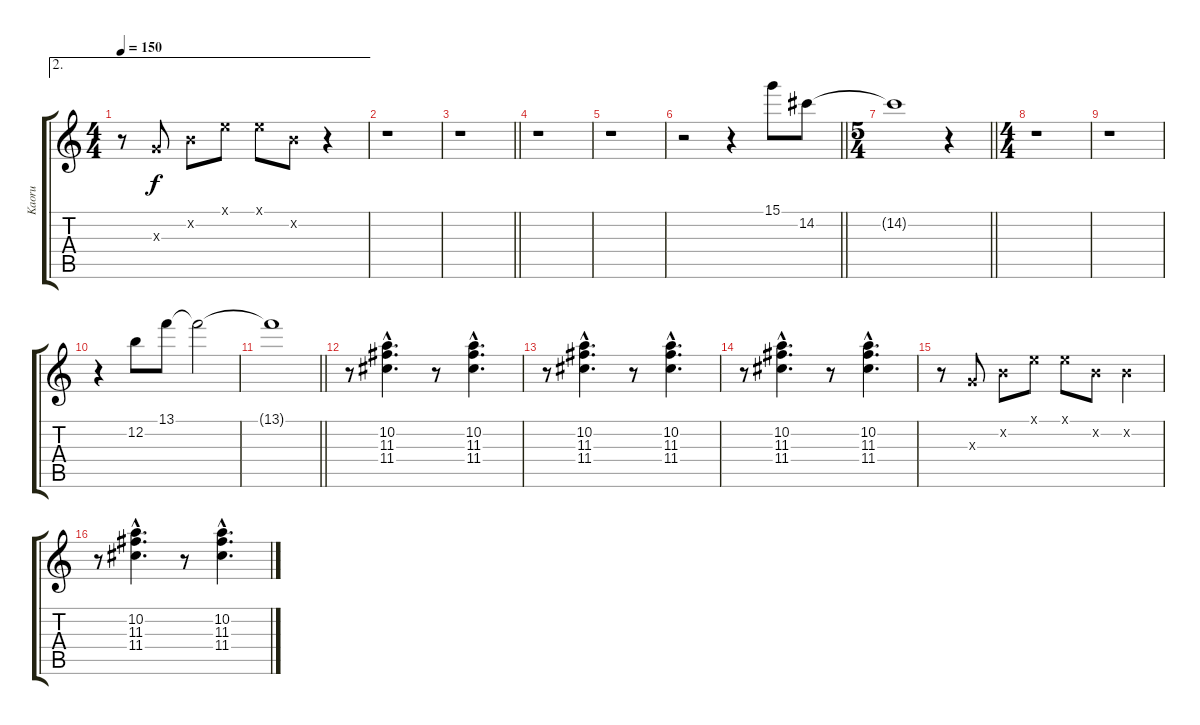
\track ("Kaoru" "Kaoru") {instrument distortionguitar}
\staff {score tabs}
\tuning (E4 B3 G3 D3 A2 E2) {hide}
\ae 2
\ts (4 4)
\tempo 150
\clef g2
\ks c
r.8{dy f} 0.3{x}.8 0.2{x}.8 0.1{x}.8 0.1{x}.8 0.2{x}.8 r.4 |
r.1 |
\barLineRight lightlight
r.1 |
r.1 |
r.1 |
\barLineRight lightlight
r.2 r.4 15.1.8 14.2.8 |
\ts (5 4)
\barLineRight lightlight
14.2{t}.1 r.4 |
\ts (4 4)
r.1 |
r.1 |
r.4 12.2.8 13.1.8 13.1{t}.2 |
\barLineRight lightlight
13.1{t}.1 |
r.8 (10.2{hac} 11.3{hac} 11.4{hac}).4{d} r.8 (10.2{hac} 11.3{hac} 11.4{hac}).4{d} |
r.8 (10.2{hac} 11.3{hac} 11.4{hac}).4{d} r.8 (10.2{hac} 11.3{hac} 11.4{hac}).4{d} |
r.8 (10.2{hac} 11.3{hac} 11.4{hac}).4{d} r.8 (10.2{hac} 11.3{hac} 11.4{hac}).4{d} |
r.8 0.3{x}.8 0.2{x}.8 0.1{x}.8 0.1{x}.8 0.2{x}.8 0.2{x}.4 |
r.8 (10.2{hac} 11.3{hac} 11.4{hac}).4{d} r.8 (10.2{hac} 11.3{hac} 11.4{hac}).4{d}
